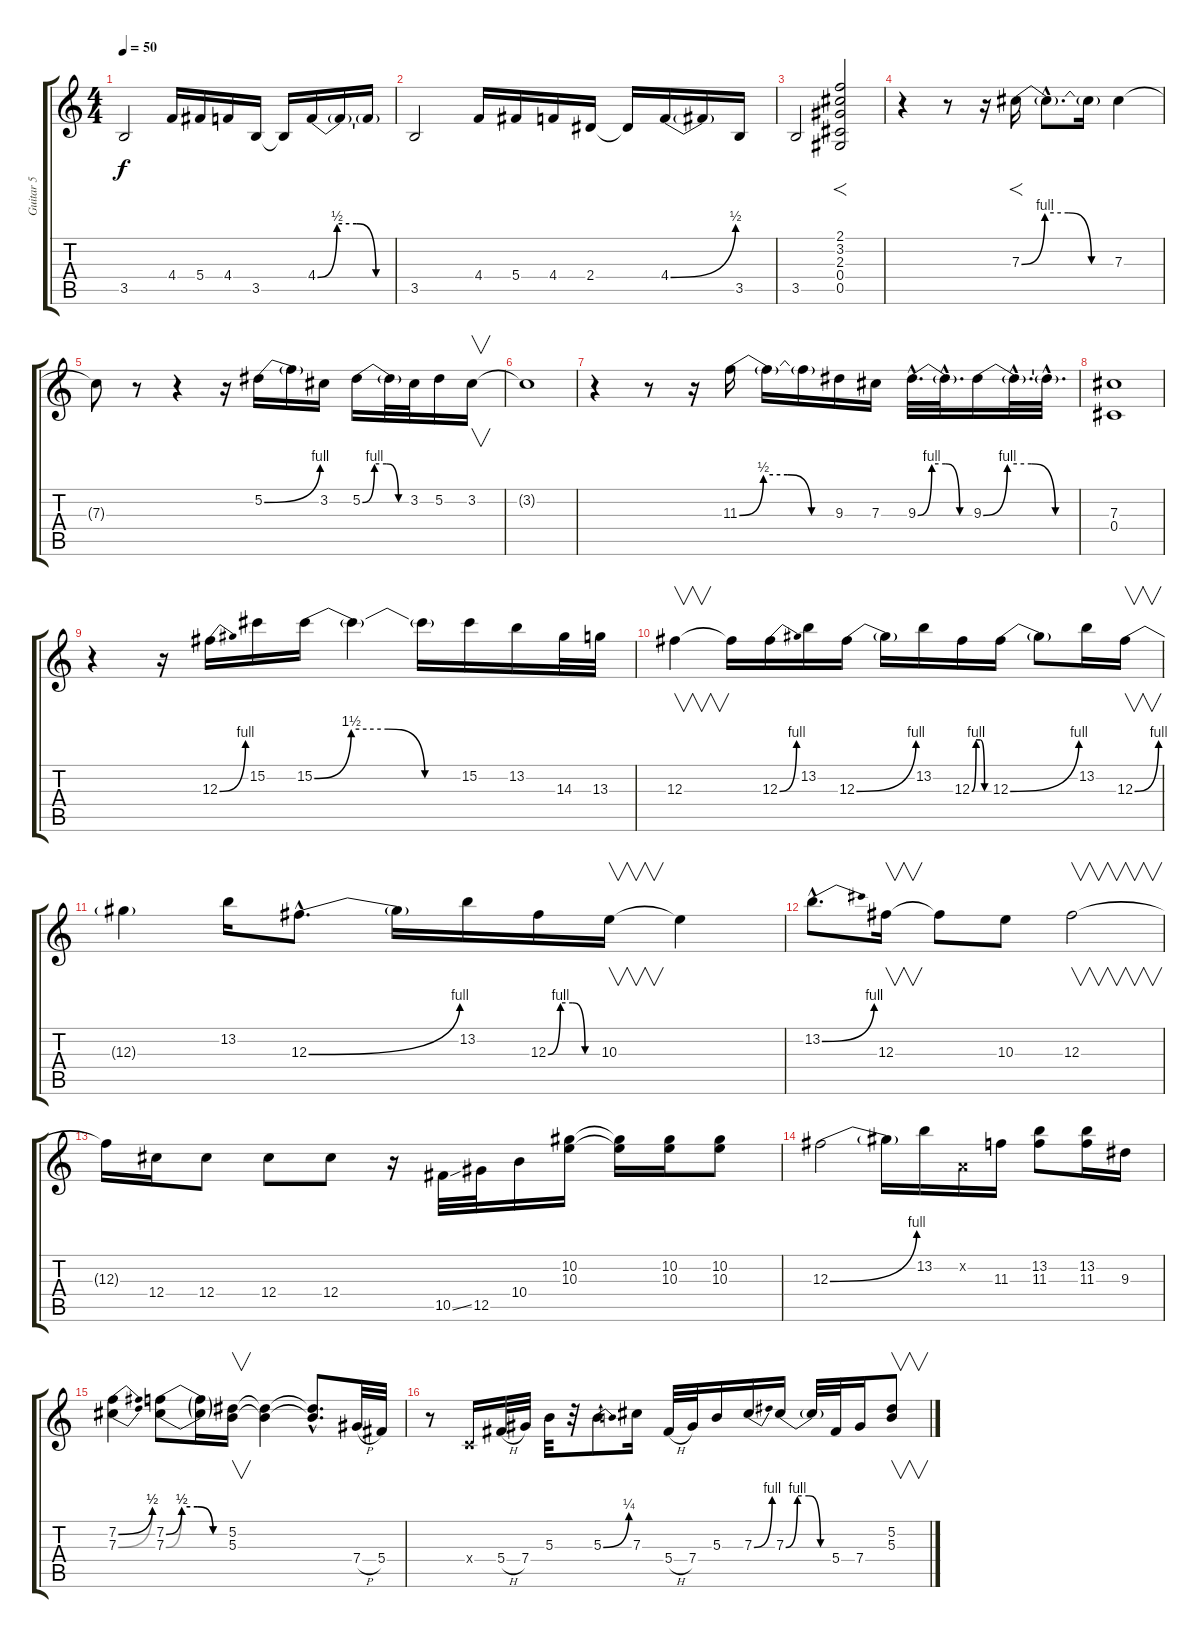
\track ("Guitar 5" "Guitar 5") {instrument overdrivenguitar}
\staff {score tabs}
\tuning (Eb4 Bb3 Gb3 Db3 Ab2 Eb2) {hide}
\ts (4 4)
\tempo 50
\clef g2
\ks c
3.5{t}.2{dy f} 4.4.16 5.4.16 4.4.16 3.5.16 3.5{t}.16 4.4{be (custom 0 0 15 2 30 2 45 0 60 0)}.16 4.4{t}.16 4.4{t}.16 |
3.5.2 4.4.16 5.4.16 4.4.16 2.4.16 2.4{t}.16 4.4{be (bend 0 0 60 2)}.16 4.4{t}.16 3.5.16 |
3.5.2 (2.1 3.2 2.3 0.4 0.5).2{f} |
r.4 r.8 r.16 7.3{be (custom 0 0 15 4 30 4 45 0 60 0)}.16{f} 7.3{hac t}.8{d} 7.3{t}.16 7.3.4 |
7.3{t}.8 r.8 r.4 r.16 5.2{be (bend 0 0 60 4)}.16 5.2{t}.16 3.2.16 5.2{be (custom 0 0 15 4 30 4 45 0 60 0)}.16 5.2{t}.32 3.2.32 5.2.16 3.2.16{v} |
3.2{t}.1 |
r.4 r.8 r.16 11.3{be (custom 0 0 15 2 30 2 45 0 60 0)}.16 11.3{t}.16 11.3{t}.16 9.3.16 7.3.16 9.3{be (custom 0 0 15 4 30 4 45 0 60 0) hac}.32{d} 9.3{hac t}.32{d} 9.3{be (custom 0 0 15 4 30 4 45 0 60 0)}.16 9.3{hac t}.32{d} 9.3{hac t}.32{d} |
(7.3 0.4).1 |
r.4 r.16 12.3{be (bend 0 0 60 4)}.16 15.2.16 15.2{be (custom 0 0 15 6 30 6 45 0 60 0)}.16 15.2{t}.4 15.2{t}.16 15.2.16 13.2.16 14.3.32 13.3.32 |
12.3.4{v} 12.3{t}.16 12.3{be (bend 0 0 60 4)}.16 13.2.16 12.3{be (bend 0 0 60 4)}.16 12.3{t}.16 13.2.16 12.3{be (custom 0 0 15 4 30 4 45 0 60 0)}.16 12.3{be (bend 0 0 60 4)}.16 12.3{t}.8 13.2.16 12.3{be (bend 0 0 60 4)}.16{v} |
12.3{t}.4 13.2.16 12.3{be (bend 0 0 60 4) hac}.8{d} 12.3{t}.16 13.2.16 12.3{be (custom 0 0 15 4 30 4 45 0 60 0)}.16 10.3.16{v} 10.3{t}.4 |
13.2{be (bend 0 0 60 4) hac}.8{d} 12.3.16{v} 12.3{t}.8 10.3.8 12.3.2{v} |
12.3{t}.16 12.4.16 12.4.8 12.4.8 12.4.8 r.16 10.5{ss}.32 12.5.32 10.4.16 (10.2 10.3).16 (10.2{t} 10.3{t}).16 (10.2 10.3).16 (10.2 10.3).8 |
12.3{be (bend 0 0 60 4)}.2 12.3{t}.16 13.2.16 -1.2{x}.16 11.3.16 (13.2 11.3).8 (13.2 11.3).16 9.3.16 |
(7.2{be (bend 0 0 60 2)} 7.3{be (bend 0 0 60 2)}).4 (7.2{be (custom 0 0 15 2 30 2 45 0 60 0)} 7.3{be (custom 0 0 15 2 30 2 45 0 60 0)}).8 (7.2{t} 7.3{t}).16 (5.2 5.3).16{v} (5.2{t} 5.3{t}).4 (5.2{hac t} 5.3{hac t}).8{d} 7.4{h}.32 5.4.32 |
r.8 -1.4{x}.16 5.4{h}.32 7.4.32 5.3.32 r.32 5.3{be (bend 0 0 60 1)}.8 7.3.16 5.4{h}.32 7.4.32 5.3.16 7.3{be (bend 0 0 60 4)}.16 7.3{be (custom 0 0 15 4 30 4 45 0 60 0)}.16 7.3{t}.32 5.4.32 7.4.16 (5.2 5.3).8{v}
